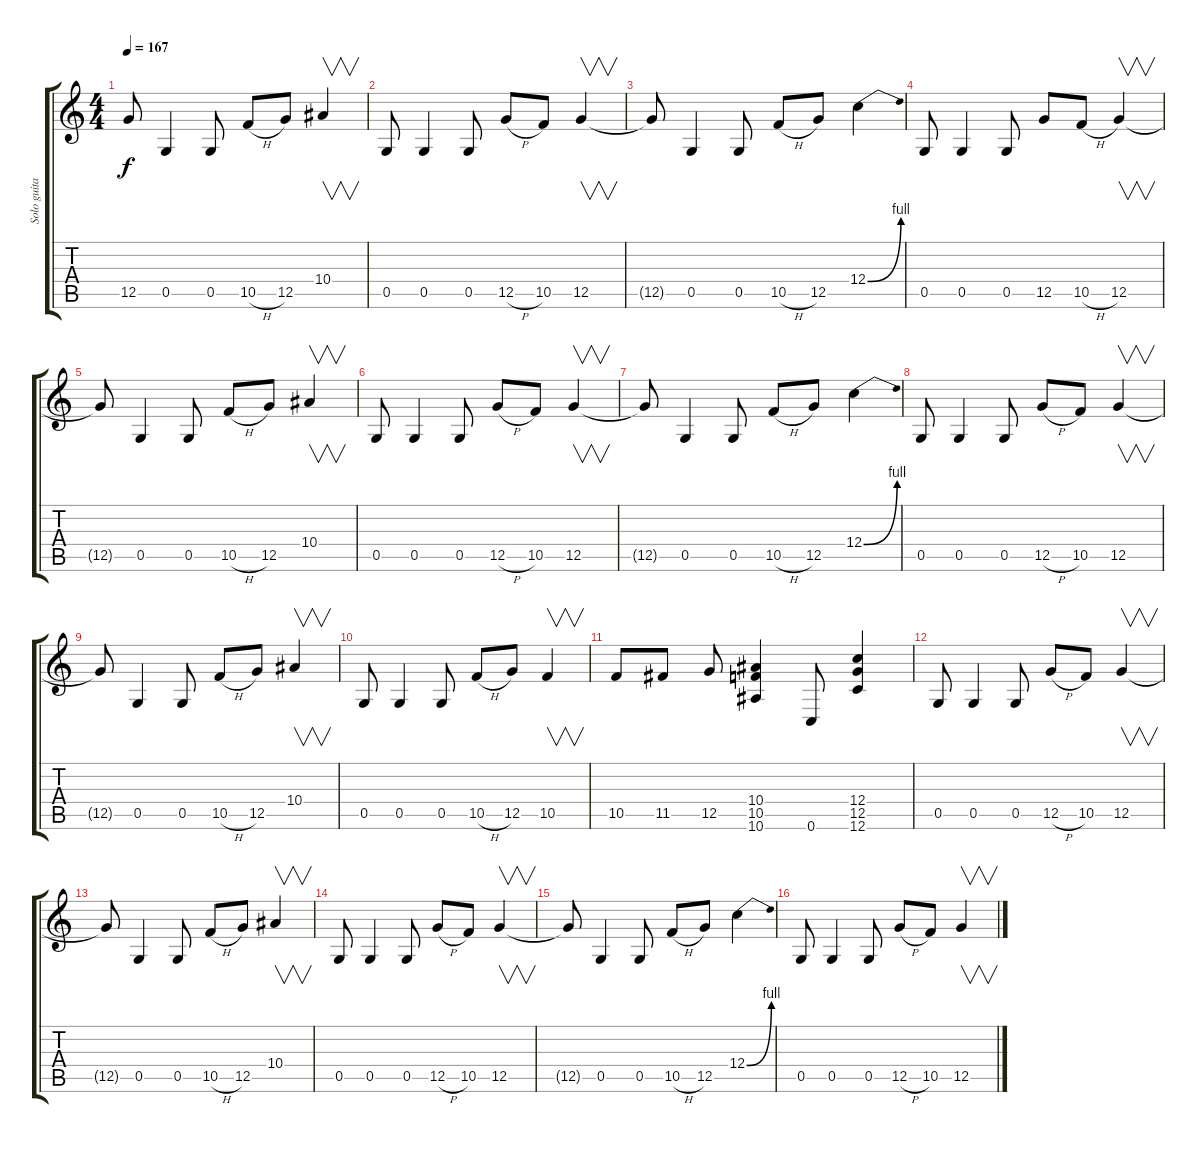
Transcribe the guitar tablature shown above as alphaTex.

\track ("Solo guitar" "Solo guita") {instrument overdrivenguitar}
\staff {score tabs}
\tuning (D4 A3 F3 C3 G2 C2) {hide}
\ts (4 4)
\tempo 167
\clef g2
\ks c
12.5{t}.8{dy f} 0.5.4 0.5.8 10.5{h}.8 12.5.8 10.4.4{v} |
0.5.8 0.5.4 0.5.8 12.5{h}.8 10.5.8 12.5.4{v} |
12.5{t}.8 0.5.4 0.5.8 10.5{h}.8 12.5.8 12.4{be (bend 0 0 60 4)}.4 |
0.5.8{volume 11 instrument overdrivenguitar} 0.5.4 0.5.8 12.5.8 10.5{h}.8 12.5.4{v} |
12.5{t}.8 0.5.4 0.5.8 10.5{h}.8 12.5.8 10.4.4{v} |
0.5.8 0.5.4 0.5.8 12.5{h}.8 10.5.8 12.5.4{v} |
12.5{t}.8 0.5.4 0.5.8 10.5{h}.8 12.5.8 12.4{be (bend 0 0 60 4)}.4 |
0.5.8 0.5.4 0.5.8 12.5{h}.8 10.5.8 12.5.4{v} |
12.5{t}.8 0.5.4 0.5.8 10.5{h}.8 12.5.8 10.4.4{v} |
0.5.8 0.5.4 0.5.8 10.5{h}.8 12.5.8 10.5.4{v} |
10.5.8 11.5.8 12.5.8 (10.4 10.5 10.6).4 0.6.8 (12.4 12.5 12.6).4 |
0.5.8 0.5.4 0.5.8 12.5{h}.8 10.5.8 12.5.4{v} |
12.5{t}.8 0.5.4 0.5.8 10.5{h}.8 12.5.8 10.4.4{v} |
0.5.8 0.5.4 0.5.8 12.5{h}.8 10.5.8 12.5.4{v} |
12.5{t}.8 0.5.4 0.5.8 10.5{h}.8 12.5.8 12.4{be (bend 0 0 60 4)}.4 |
0.5.8 0.5.4 0.5.8 12.5{h}.8 10.5.8 12.5.4{v}
